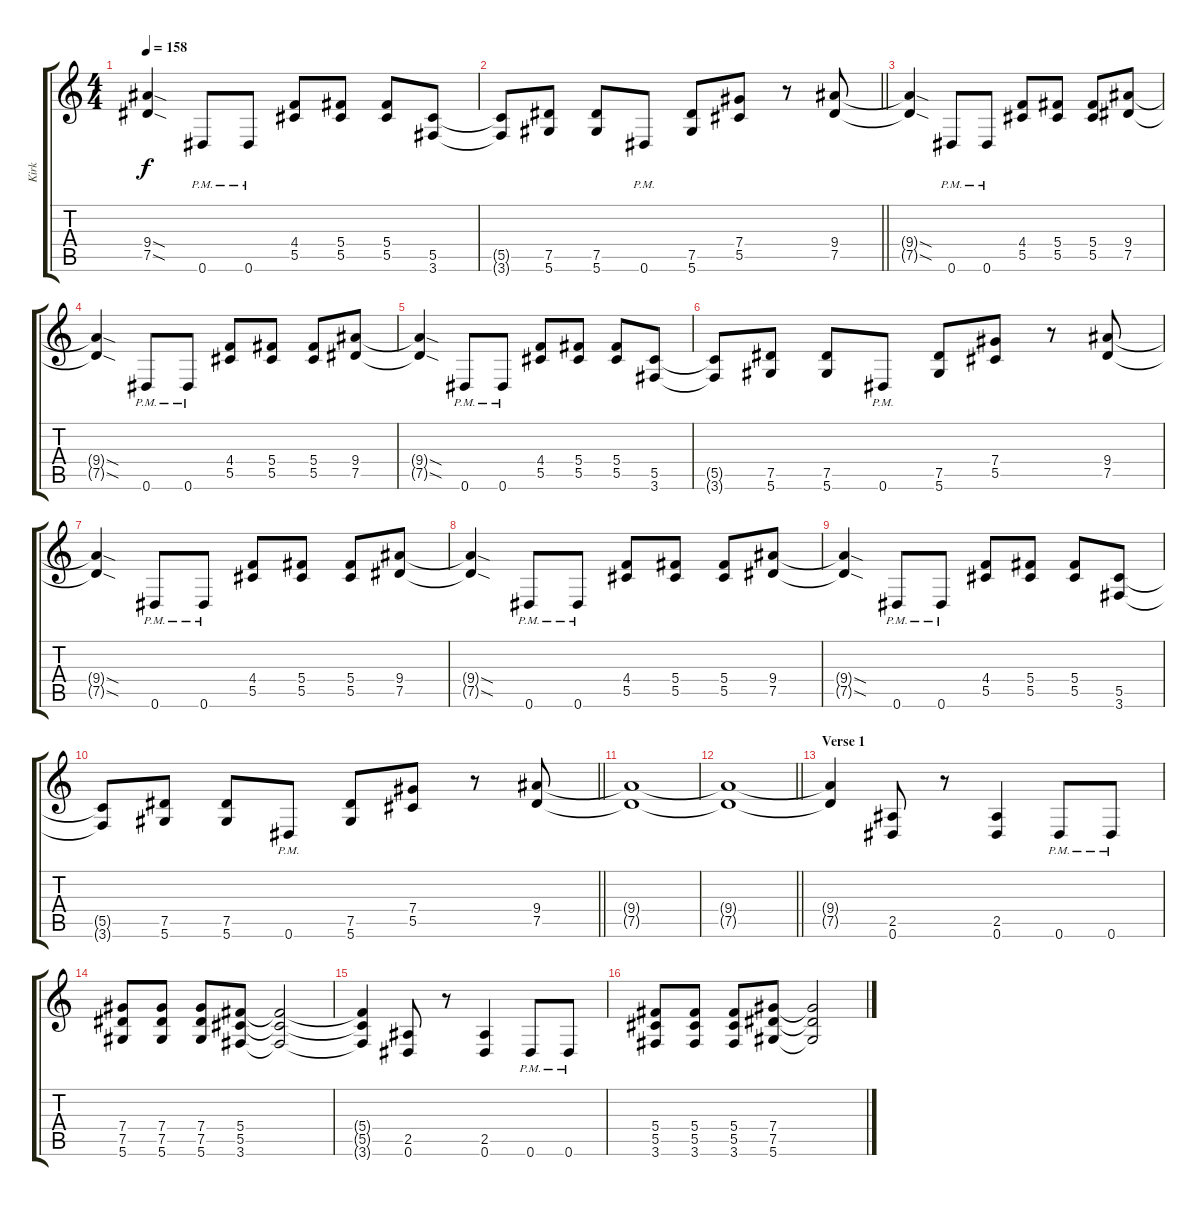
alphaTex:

\track ("Kirk" "Kirk") {instrument distortionguitar}
\staff {score tabs}
\tuning (Eb4 Bb3 Gb3 Db3 Ab2 Eb2) {hide}
\ts (4 4)
\tempo 158
\clef g2
\ks c
(9.4{sod t} 7.5{sod t}).4{dy f} 0.6{pm}.8 0.6{pm}.8 (4.4 5.5).8 (5.4 5.5).8 (5.4 5.5).8 (5.5 3.6).8 |
\barLineRight lightlight
(5.5{t} 3.6{t}).8 (7.5 5.6).8 (7.5 5.6).8 0.6{pm}.8 (7.5 5.6).8 (7.4 5.5).8 r.8 (9.4 7.5).8 |
\section ("" "")
(9.4{sod t} 7.5{sod t}).4 0.6{pm}.8 0.6{pm}.8 (4.4 5.5).8 (5.4 5.5).8 (5.4 5.5).8 (9.4 7.5).8 |
(9.4{sod t} 7.5{sod t}).4 0.6{pm}.8 0.6{pm}.8 (4.4 5.5).8 (5.4 5.5).8 (5.4 5.5).8 (9.4 7.5).8 |
(9.4{sod t} 7.5{sod t}).4 0.6{pm}.8 0.6{pm}.8 (4.4 5.5).8 (5.4 5.5).8 (5.4 5.5).8 (5.5 3.6).8 |
(5.5{t} 3.6{t}).8 (7.5 5.6).8 (7.5 5.6).8 0.6{pm}.8 (7.5 5.6).8 (7.4 5.5).8 r.8 (9.4 7.5).8 |
(9.4{sod t} 7.5{sod t}).4 0.6{pm}.8 0.6{pm}.8 (4.4 5.5).8 (5.4 5.5).8 (5.4 5.5).8 (9.4 7.5).8 |
(9.4{sod t} 7.5{sod t}).4 0.6{pm}.8 0.6{pm}.8 (4.4 5.5).8 (5.4 5.5).8 (5.4 5.5).8 (9.4 7.5).8 |
(9.4{sod t} 7.5{sod t}).4 0.6{pm}.8 0.6{pm}.8 (4.4 5.5).8 (5.4 5.5).8 (5.4 5.5).8 (5.5 3.6).8 |
\barLineRight lightlight
(5.5{t} 3.6{t}).8 (7.5 5.6).8 (7.5 5.6).8 0.6{pm}.8 (7.5 5.6).8 (7.4 5.5).8 r.8 (9.4 7.5).8 |
\section ("" "")
(9.4{t} 7.5{t}).1 |
\barLineRight lightlight
(9.4{t} 7.5{t}).1 |
\section ("" "Verse 1")
(9.4{t} 7.5{t}).4 (2.5 0.6).8 r.8 (2.5 0.6).4 0.6{pm}.8 0.6{pm}.8 |
(7.4 7.5 5.6).8 (7.4 7.5 5.6).8 (7.4 7.5 5.6).8 (5.4 5.5 3.6).8 (5.4{t} 5.5{t} 3.6{t}).2 |
(5.4{t} 5.5{t} 3.6{t}).4 (2.5 0.6).8 r.8 (2.5 0.6).4 0.6{pm}.8 0.6{pm}.8 |
(5.4 5.5 3.6).8 (5.4 5.5 3.6).8 (5.4 5.5 3.6).8 (7.4 7.5 5.6).8 (7.4{t} 7.5{t} 5.6{t}).2
